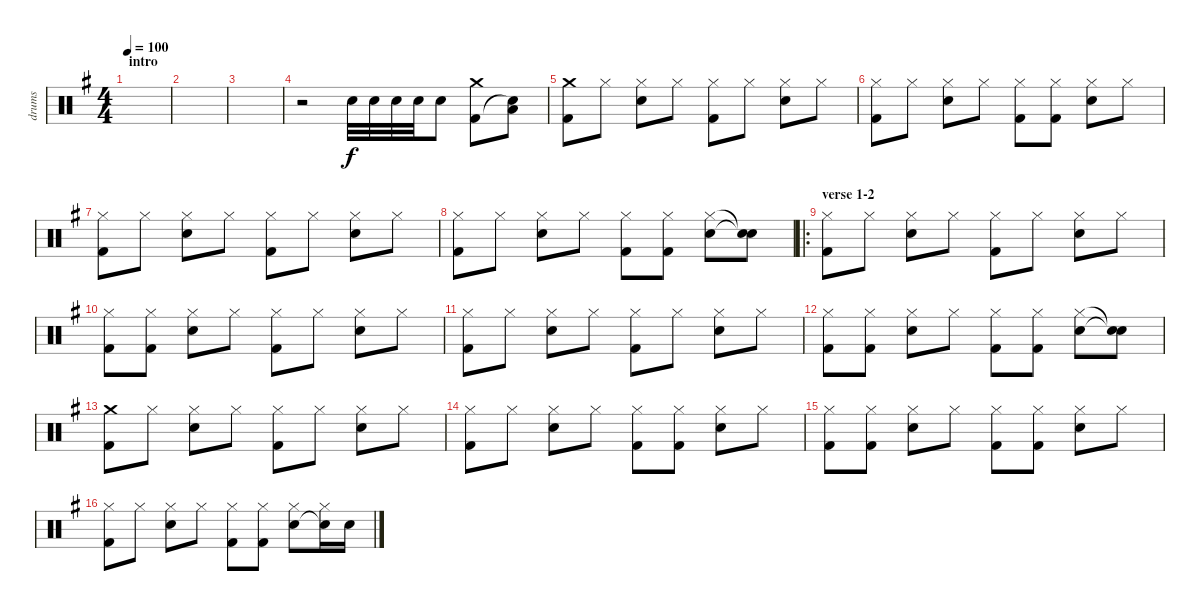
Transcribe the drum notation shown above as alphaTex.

\track ("drums" "drums") {instrument percussion}
\staff {score}
\articulation defaults
\ts (4 4)
\section ("" "intro")
\tempo 100
\clef neutral
\ks g
|
|
|
r.2 "Snare (hit) 2".32 "Snare (hit) 2".32 "Snare (hit) 2".32 "Snare (hit) 2".32 "Snare (hit) 2".8 ("Crash medium (hit)" "Kick (hit) 2").8 ("Low Tom (hit)" "Snare (hit)"{t}).8 |
("Crash medium (hit)" "Kick (hit) 2").8 "Hi-Hat (closed)".8 ("Hi-Hat (closed)" "Snare (hit) 2").8 "Hi-Hat (closed)".8 ("Hi-Hat (closed)" "Kick (hit) 2").8 "Hi-Hat (closed)".8 ("Hi-Hat (closed)" "Snare (hit) 2").8 "Hi-Hat (closed)".8 |
("Hi-Hat (closed)" "Kick (hit) 2").8 "Hi-Hat (closed)".8 ("Hi-Hat (closed)" "Snare (hit) 2").8 "Hi-Hat (closed)".8 ("Hi-Hat (closed)" "Kick (hit) 2").8 ("Hi-Hat (closed)" "Kick (hit) 2").8 ("Hi-Hat (closed)" "Snare (hit) 2").8 "Hi-Hat (closed)".8 |
("Hi-Hat (closed)" "Kick (hit) 2").8 "Hi-Hat (closed)".8 ("Hi-Hat (closed)" "Snare (hit) 2").8 "Hi-Hat (closed)".8 ("Hi-Hat (closed)" "Kick (hit) 2").8 "Hi-Hat (closed)".8 ("Hi-Hat (closed)" "Snare (hit) 2").8 "Hi-Hat (closed)".8 |
("Hi-Hat (closed)" "Kick (hit) 2").8 "Hi-Hat (closed)".8 ("Hi-Hat (closed)" "Snare (hit) 2").8 "Hi-Hat (closed)".8 ("Hi-Hat (closed)" "Kick (hit) 2").8 ("Hi-Hat (closed)" "Kick (hit) 2").8 ("Hi-Hat (closed)" "Snare (hit) 2").8 ("Snare (hit)"{t} "Snare (hit)"{t}).8 |
\ro
\section ("" "verse 1-2")
("Hi-Hat (closed)" "Kick (hit) 2").8 "Hi-Hat (closed)".8 ("Hi-Hat (closed)" "Snare (hit) 2").8 "Hi-Hat (closed)".8 ("Hi-Hat (closed)" "Kick (hit) 2").8 "Hi-Hat (closed)".8 ("Hi-Hat (closed)" "Snare (hit) 2").8 "Hi-Hat (closed)".8 |
("Hi-Hat (closed)" "Kick (hit) 2").8 ("Hi-Hat (closed)" "Kick (hit) 2").8 ("Hi-Hat (closed)" "Snare (hit) 2").8 "Hi-Hat (closed)".8 ("Hi-Hat (closed)" "Kick (hit) 2").8 "Hi-Hat (closed)".8 ("Hi-Hat (closed)" "Snare (hit) 2").8 "Hi-Hat (closed)".8 |
("Hi-Hat (closed)" "Kick (hit) 2").8 "Hi-Hat (closed)".8 ("Hi-Hat (closed)" "Snare (hit) 2").8 "Hi-Hat (closed)".8 ("Hi-Hat (closed)" "Kick (hit) 2").8 "Hi-Hat (closed)".8 ("Hi-Hat (closed)" "Snare (hit) 2").8 "Hi-Hat (closed)".8 |
("Hi-Hat (closed)" "Kick (hit) 2").8 ("Hi-Hat (closed)" "Kick (hit) 2").8 ("Hi-Hat (closed)" "Snare (hit) 2").8 "Hi-Hat (closed)".8 ("Hi-Hat (closed)" "Kick (hit) 2").8 ("Hi-Hat (closed)" "Kick (hit) 2").8 ("Hi-Hat (closed)" "Snare (hit) 2").8 ("Snare (hit)"{t} "Snare (hit)"{t}).8 |
("Crash medium (hit)" "Kick (hit) 2").8 "Hi-Hat (closed)".8 ("Hi-Hat (closed)" "Snare (hit) 2").8 "Hi-Hat (closed)".8 ("Hi-Hat (closed)" "Kick (hit) 2").8 "Hi-Hat (closed)".8 ("Hi-Hat (closed)" "Snare (hit) 2").8 "Hi-Hat (closed)".8 |
("Hi-Hat (closed)" "Kick (hit) 2").8 "Hi-Hat (closed)".8 ("Hi-Hat (closed)" "Snare (hit) 2").8 "Hi-Hat (closed)".8 ("Hi-Hat (closed)" "Kick (hit) 2").8 ("Hi-Hat (closed)" "Kick (hit) 2").8 ("Hi-Hat (closed)" "Snare (hit) 2").8 "Hi-Hat (closed)".8 |
("Hi-Hat (closed)" "Kick (hit) 2").8 ("Hi-Hat (closed)" "Kick (hit) 2").8 ("Hi-Hat (closed)" "Snare (hit) 2").8 "Hi-Hat (closed)".8 ("Hi-Hat (closed)" "Kick (hit) 2").8 ("Hi-Hat (closed)" "Kick (hit) 2").8 ("Hi-Hat (closed)" "Snare (hit) 2").8 "Hi-Hat (closed)".8 |
("Hi-Hat (closed)" "Kick (hit) 2").8 "Hi-Hat (closed)".8 ("Hi-Hat (closed)" "Snare (hit) 2").8 "Hi-Hat (closed)".8 ("Hi-Hat (closed)" "Kick (hit) 2").8 ("Hi-Hat (closed)" "Kick (hit) 2").8 ("Hi-Hat (closed)" "Snare (hit) 2").8 ("Hi-Hat (closed)" "Snare (hit)"{t}).16 "Snare (hit) 2".16
